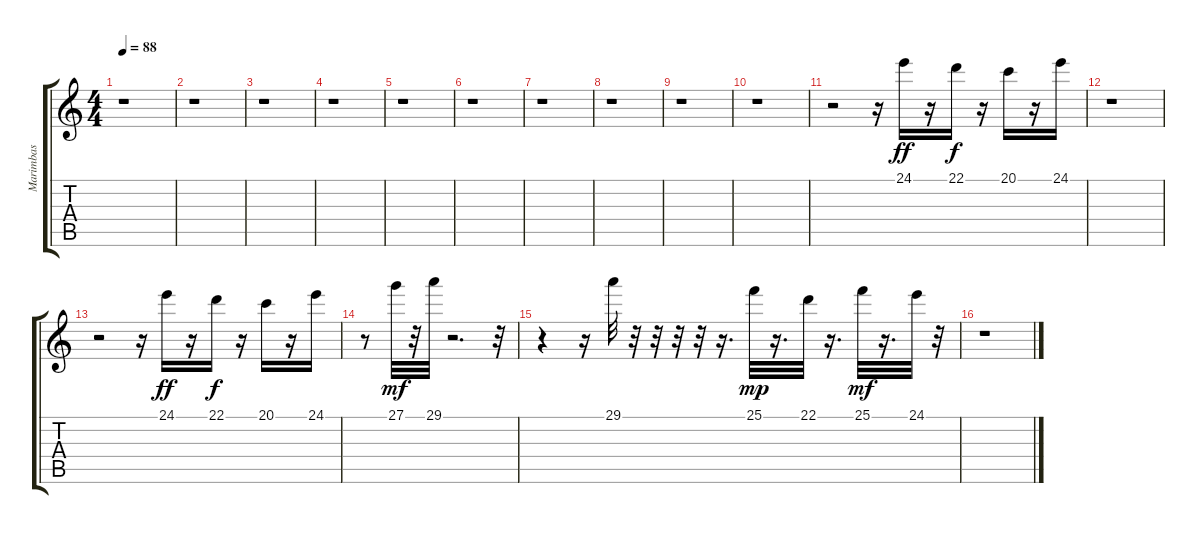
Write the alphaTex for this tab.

\track ("Marimbas" "Marimbas") {instrument marimba}
\staff {score tabs}
\tuning (E4 B3 G3 D3 A2 E2) {hide}
\ts (4 4)
\tempo 88
\clef g2
\ks c
r.1{dy f} |
r.1 |
r.1 |
r.1 |
r.1 |
r.1 |
r.1 |
r.1 |
r.1 |
r.1 |
r.2 r.16 24.1.16{dy ff volume 16} r.16 22.1.16{dy f} r.16 20.1.16 r.16 24.1.16 |
r.1 |
r.2 r.16 24.1.16{dy ff volume 16} r.16 22.1.16{dy f} r.16 20.1.16 r.16 24.1.16 |
r.8 27.1.32{dy mf volume 16} r.32 29.1.32 r.2{d} r.32 |
r.4 r.16 29.1.32{volume 16} r.32 r.32 r.32 r.32 r.16{d} 25.1.32{dy mp} r.16{d} 22.1.32 r.16{d} 25.1.32{dy mf} r.16{d} 24.1.32 r.32 |
r.1
